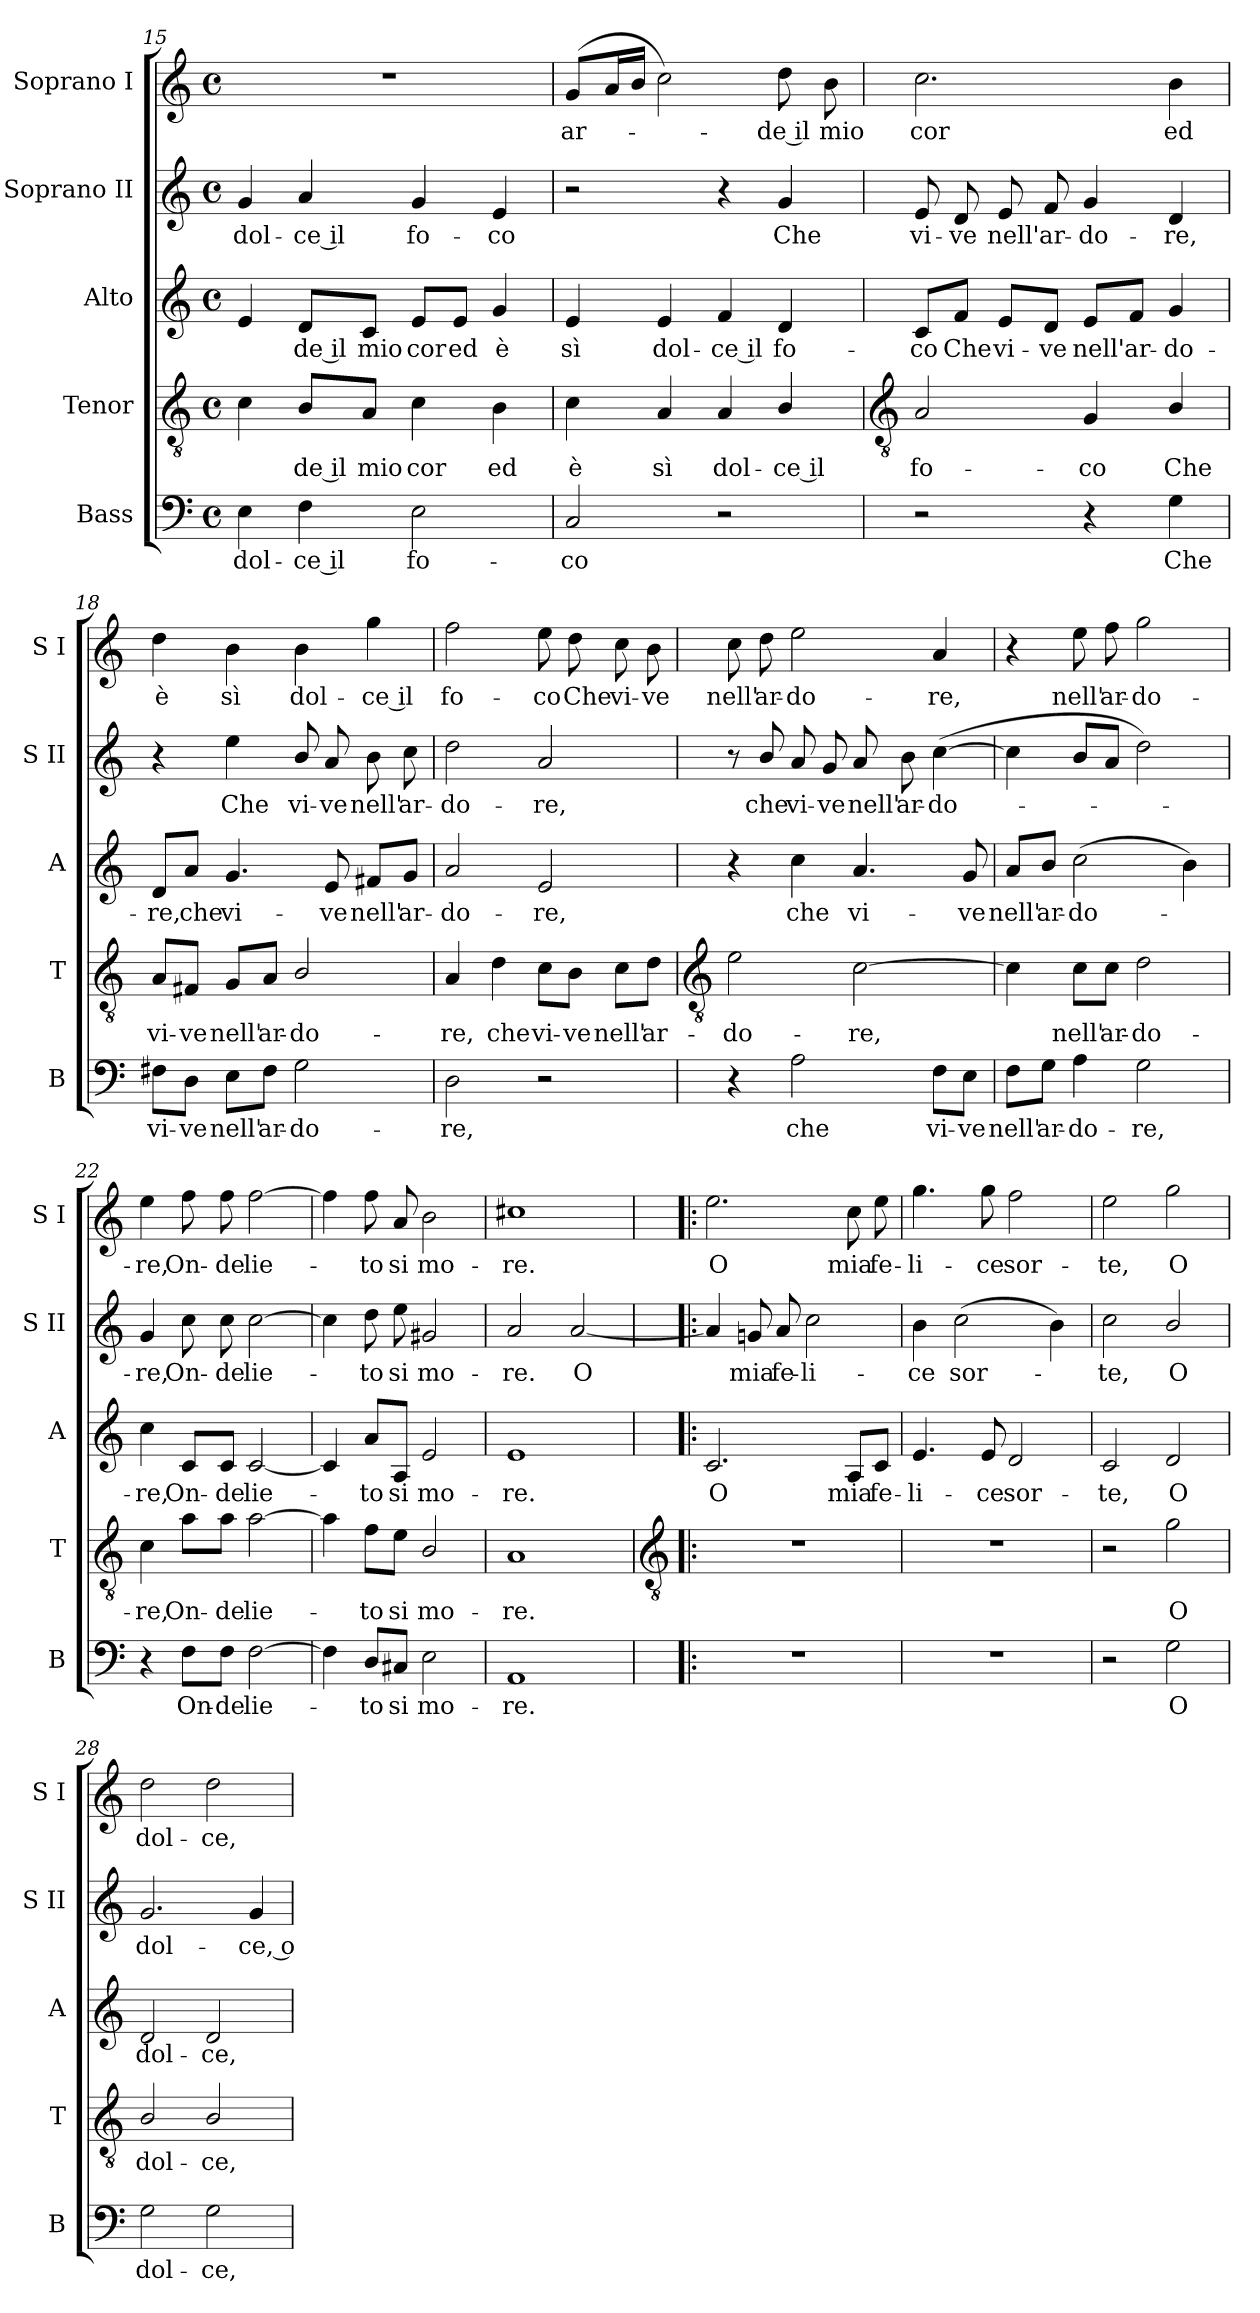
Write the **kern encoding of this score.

**kern	**text	**kern	**text	**kern	**text	**kern	**text	**kern	**text
*part5	*part5	*part4	*part4	*part3	*part3	*part2	*part2	*part1	*part1
*staff5	*staff5	*staff4	*staff4	*staff3	*staff3	*staff2	*staff2	*staff1	*staff1
*I"Bass	*	*I"Tenor	*	*I"Alto	*	*I"Soprano II	*	*I"Soprano I	*
*I'B	*	*I'T	*	*I'A	*	*I'S II	*	*I'S I	*
*clefF4	*	*clefGv2	*	*clefG2	*	*clefG2	*	*clefG2	*
*k[]	*	*k[]	*	*k[]	*	*k[]	*	*k[]	*
*C:	*	*C:	*	*C:	*	*C:	*	*C:	*
*M4/4	*	*M4/4	*	*M4/4	*	*M4/4	*	*M4/4	*
*met(c)	*	*met(c)	*	*met(c)	*	*met(c)	*	*met(c)	*
=15	=15	=15	=15	=15	=15	=15	=15	=15	=15
!	!LO:LY:b	!	!	!	!	!	!LO:LY:b	!	!
4E	dol-	4c	.	4e	.	4g	dol-	1r	.
!	!LO:LY:b	!	!LO:LY:b	!	!LO:LY:b	!	!LO:LY:b	!	!
4F	-ce il	8B/L	de il	8d/L	de il	4a	-ce il	.	.
!	!	!	!LO:LY:b	!	!LO:LY:b	!	!	!	!
.	.	8A/J	mio	8c/J	mio	.	.	.	.
!	!LO:LY:b	!	!LO:LY:b	!	!LO:LY:b	!	!LO:LY:b	!	!
2E	fo-	4c	cor	8e/L	cor	4g	fo-	.	.
!	!	!	!	!	!LO:LY:b	!	!	!	!
.	.	.	.	8e/J	ed	.	.	.	.
!	!	!	!LO:LY:b	!	!LO:LY:b	!	!LO:LY:b	!	!
.	.	4B	ed	4g	è	4e	-co	.	.
=16	=16	=16	=16	=16	=16	=16	=16	=16	=16
!	!LO:LY:b	!	!LO:LY:b	!	!LO:LY:b	!	!	!	!LO:LY:b
2C	-co	4c	è	4e	sì	2r	.	(<8gL	ar-
.	.	.	.	.	.	.	.	16aL	.
.	.	.	.	.	.	.	.	16bJJ	.
!	!	!	!LO:LY:b	!	!LO:LY:b	!	!	!	!
.	.	4A	sì	4e	dol-	.	.	2cc)	.
!	!	!	!LO:LY:b	!	!LO:LY:b	!	!	!	!
2r	.	4A	dol-	4f	-ce il	4r	.	.	.
!	!	!	!LO:LY:b	!	!LO:LY:b	!	!LO:LY:b	!	!LO:LY:b
.	.	4B/	-ce il	4d	fo-	4g	Che	8dd	de il
!	!	!	!	!	!	!	!	!	!LO:LY:b
.	.	.	.	.	.	.	.	8b	mio
!!LO:LB:g=z
=17	=17	=17	=17	=17	=17	=17	=17	=17	=17
*	*	*clefGv2	*	*	*	*	*	*	*
!	!	!	!LO:LY:b	!	!LO:LY:b	!	!LO:LY:b	!	!LO:LY:b
2r	.	2A	fo-	8c/L	-co	8e	vi-	2.cc	cor
!	!	!	!	!	!LO:LY:b	!	!LO:LY:b	!	!
.	.	.	.	8f/J	Che	8d	-ve	.	.
!	!	!	!	!	!LO:LY:b	!	!LO:LY:b	!	!
.	.	.	.	8e/L	vi-	8e	nell'	.	.
!	!	!	!	!	!LO:LY:b	!	!LO:LY:b	!	!
.	.	.	.	8d/J	-ve	8f	ar-	.	.
!	!	!	!LO:LY:b	!	!LO:LY:b	!	!LO:LY:b	!	!
4r	.	4G	-co	8e/L	nell'	4g	-do-	.	.
!	!	!	!	!	!LO:LY:b	!	!	!	!
.	.	.	.	8f/J	ar-	.	.	.	.
!	!LO:LY:b	!	!LO:LY:b	!	!LO:LY:b	!	!LO:LY:b	!	!LO:LY:b
4G	Che	4B/	Che	4g	-do-	4d	-re,	4b	ed
=18	=18	=18	=18	=18	=18	=18	=18	=18	=18
!	!LO:LY:b	!	!LO:LY:b	!	!LO:LY:b	!	!	!	!LO:LY:b
8F#X\L	vi-	8A/L	vi-	8d/L	-re,	4r	.	4dd	è
!	!LO:LY:b	!	!LO:LY:b	!	!LO:LY:b	!	!	!	!
8D\J	-ve	8F#X/J	-ve	8a/J	che	.	.	.	.
!	!LO:LY:b	!	!LO:LY:b	!	!LO:LY:b	!	!LO:LY:b	!	!LO:LY:b
8E\L	nell'	8G/L	nell'	4.g	vi-	4ee	Che	4b	sì
!	!LO:LY:b	!	!LO:LY:b	!	!	!	!	!	!
8F#\J	ar-	8A/J	ar-	.	.	.	.	.	.
!	!LO:LY:b	!	!LO:LY:b	!	!	!	!LO:LY:b	!	!LO:LY:b
2G	-do-	2B/	-do-	.	.	8b/	vi-	4b	dol-
!	!	!	!	!	!LO:LY:b	!	!LO:LY:b	!	!
.	.	.	.	8e	-ve	8a	-ve	.	.
!	!	!	!	!	!LO:LY:b	!	!LO:LY:b	!	!LO:LY:b
.	.	.	.	8f#X/L	nell'	8b	nell'	4gg	-ce il
!	!	!	!	!	!LO:LY:b	!	!LO:LY:b	!	!
.	.	.	.	8g/J	ar-	8cc	ar-	.	.
=19	=19	=19	=19	=19	=19	=19	=19	=19	=19
!	!LO:LY:b	!	!LO:LY:b	!	!LO:LY:b	!	!LO:LY:b	!	!LO:LY:b
2D	-re,	4A	-re,	2a	-do-	2dd	-do-	2ff	fo-
!	!	!	!LO:LY:b	!	!	!	!	!	!
.	.	4d	che	.	.	.	.	.	.
!	!	!	!LO:LY:b	!	!LO:LY:b	!	!LO:LY:b	!	!LO:LY:b
2r	.	8c\L	vi-	2e	-re,	2a	-re,	8ee	-co
!	!	!	!LO:LY:b	!	!	!	!	!	!LO:LY:b
.	.	8B\J	-ve	.	.	.	.	8dd	Che
!	!	!	!LO:LY:b	!	!	!	!	!	!LO:LY:b
.	.	8c\L	nell'	.	.	.	.	8cc	vi-
!	!	!	!LO:LY:b	!	!	!	!	!	!LO:LY:b
.	.	8d\J	ar-	.	.	.	.	8b	-ve
!!LO:LB:g=z
=20	=20	=20	=20	=20	=20	=20	=20	=20	=20
*	*	*clefGv2	*	*	*	*	*	*	*
!	!	!	!LO:LY:b	!	!	!	!	!	!LO:LY:b
4r	.	2e	-do-	4r	.	8r	.	8cc	nell'
!	!	!	!	!	!	!	!LO:LY:b	!	!LO:LY:b
.	.	.	.	.	.	8b/	che	8dd	ar-
!	!LO:LY:b	!	!	!	!LO:LY:b	!	!LO:LY:b	!	!LO:LY:b
2A	che	.	.	4cc	che	8a	vi-	2ee	-do-
!	!	!	!	!	!	!	!LO:LY:b	!	!
.	.	.	.	.	.	8g	-ve	.	.
!	!	!	!LO:LY:b	!	!LO:LY:b	!	!LO:LY:b	!	!
.	.	[2c	-re,	4.a	vi-	8a	nell'	.	.
!	!	!	!	!	!	!	!LO:LY:b	!	!
.	.	.	.	.	.	8b	ar-	.	.
!	!LO:LY:b	!	!	!	!	!	!LO:LY:b	!	!LO:LY:b
8F\L	vi-	.	.	.	.	(>[4cc	-do-	4a	-re,
!	!LO:LY:b	!	!	!	!LO:LY:b	!	!	!	!
8E\J	-ve	.	.	8g	-ve	.	.	.	.
=21	=21	=21	=21	=21	=21	=21	=21	=21	=21
!	!LO:LY:b	!	!	!	!LO:LY:b	!	!	!	!
8F\L	nell'	4c]	.	8a/L	nell'	4cc]	.	4r	.
!	!LO:LY:b	!	!	!	!LO:LY:b	!	!	!	!
8G\J	ar-	.	.	8b/J	ar-	.	.	.	.
!	!LO:LY:b	!	!LO:LY:b	!	!LO:LY:b	!	!	!	!LO:LY:b
4A	-do-	8c\L	nell'	(>2cc	-do-	8bL	.	8ee	nell'
!	!	!	!LO:LY:b	!	!	!	!	!	!LO:LY:b
.	.	8c\J	ar-	.	.	8aJ	.	8ff	ar-
!	!LO:LY:b	!	!LO:LY:b	!	!	!	!	!	!LO:LY:b
2G	-re,	2d	-do-	.	.	2dd)	.	2gg	-do-
.	.	.	.	4b)	.	.	.	.	.
=22	=22	=22	=22	=22	=22	=22	=22	=22	=22
!	!	!	!LO:LY:b	!	!LO:LY:b	!	!LO:LY:b	!	!LO:LY:b
4r	.	4c	-re,	4cc	re,	4g	re,	4ee	-re,
!	!LO:LY:b	!	!LO:LY:b	!	!LO:LY:b	!	!LO:LY:b	!	!LO:LY:b
8F\L	On-	8a\L	On-	8c/L	On-	8cc	On-	8ff	On-
!	!LO:LY:b	!	!LO:LY:b	!	!LO:LY:b	!	!LO:LY:b	!	!LO:LY:b
8F\J	-de	8a\J	-de	8c/J	-de	8cc	-de	8ff	-de
!	!LO:LY:b	!	!LO:LY:b	!	!LO:LY:b	!	!LO:LY:b	!	!LO:LY:b
[2F	lie-	[2a	lie-	[2c	lie-	[2cc	lie-	[2ff	lie-
=23	=23	=23	=23	=23	=23	=23	=23	=23	=23
4F]	.	4a]	.	4c]	.	4cc]	.	4ff]	.
!	!LO:LY:b	!	!LO:LY:b	!	!LO:LY:b	!	!LO:LY:b	!	!LO:LY:b
8D/L	to	8f\L	to	8a/L	to	8dd	to	8ff	to
!	!LO:LY:b	!	!LO:LY:b	!	!LO:LY:b	!	!LO:LY:b	!	!LO:LY:b
8C#X/J	si	8e\J	si	8A/J	si	8ee	si	8a	si
!	!LO:LY:b	!	!LO:LY:b	!	!LO:LY:b	!	!LO:LY:b	!	!LO:LY:b
2E	mo-	2B/	mo-	2e	mo-	2g#X	mo-	2b	mo-
=24	=24	=24	=24	=24	=24	=24	=24	=24	=24
!	!LO:LY:b	!	!LO:LY:b	!	!LO:LY:b	!	!LO:LY:b	!	!LO:LY:b
1AA	-re.	1A	-re.	1e	-re.	2a	-re.	1cc#X	-re.
!	!	!	!	!	!	!	!LO:LY:b	!	!
.	.	.	.	.	.	[2a	O	.	.
!!LO:LB:g=z
=25!|:	=25!|:	=25!|:	=25!|:	=25!|:	=25!|:	=25!|:	=25!|:	=25!|:	=25!|:
*	*	*clefGv2	*	*	*	*	*	*	*
!	!	!	!	!	!LO:LY:b	!	!	!	!LO:LY:b
1r	.	1r	.	2.c	O	4a]	.	2.ee	O
!	!	!	!	!	!	!	!LO:LY:b	!	!
.	.	.	.	.	.	8gn	mia	.	.
!	!	!	!	!	!	!	!LO:LY:b	!	!
.	.	.	.	.	.	8a	fe-	.	.
!	!	!	!	!	!	!	!LO:LY:b	!	!
.	.	.	.	.	.	2cc	-li-	.	.
!	!	!	!	!	!LO:LY:b	!	!	!	!LO:LY:b
.	.	.	.	8A/L	mia	.	.	8cc	mia
!	!	!	!	!	!LO:LY:b	!	!	!	!LO:LY:b
.	.	.	.	8c/J	fe-	.	.	8ee	fe-
=26	=26	=26	=26	=26	=26	=26	=26	=26	=26
!	!	!	!	!	!LO:LY:b	!	!LO:LY:b	!	!LO:LY:b
1r	.	1r	.	4.e	-li-	4b	-ce	4.gg	-li-
!	!	!	!	!	!	!	!LO:LY:b	!	!
.	.	.	.	.	.	(>2cc	sor-	.	.
!	!	!	!	!	!LO:LY:b	!	!	!	!LO:LY:b
.	.	.	.	8e	-ce	.	.	8gg	-ce
!	!	!	!	!	!LO:LY:b	!	!	!	!LO:LY:b
.	.	.	.	2d	sor-	.	.	2ff	sor-
.	.	.	.	.	.	4b)	.	.	.
=27	=27	=27	=27	=27	=27	=27	=27	=27	=27
!	!	!	!	!	!LO:LY:b	!	!LO:LY:b	!	!LO:LY:b
2r	.	2r	.	2c	-te,	2cc	te,	2ee	-te,
!	!LO:LY:b	!	!LO:LY:b	!	!LO:LY:b	!	!LO:LY:b	!	!LO:LY:b
2G	O	2g	O	2d	O	2b/	O	2gg	O
=28	=28	=28	=28	=28	=28	=28	=28	=28	=28
!	!LO:LY:b	!	!LO:LY:b	!	!LO:LY:b	!	!LO:LY:b	!	!LO:LY:b
2G	dol-	2B/	dol-	2d	dol-	2.g	dol-	2dd	dol-
!	!LO:LY:b	!	!LO:LY:b	!	!LO:LY:b	!	!	!	!LO:LY:b
2G	-ce,	2B/	-ce,	2d	-ce,	.	.	2dd	-ce,
!	!	!	!	!	!	!	!LO:LY:b	!	!
.	.	.	.	.	.	4g	-ce, o	.	.
=	=	=	=	=	=	=	=	=	=
*-	*-	*-	*-	*-	*-	*-	*-	*-	*-
